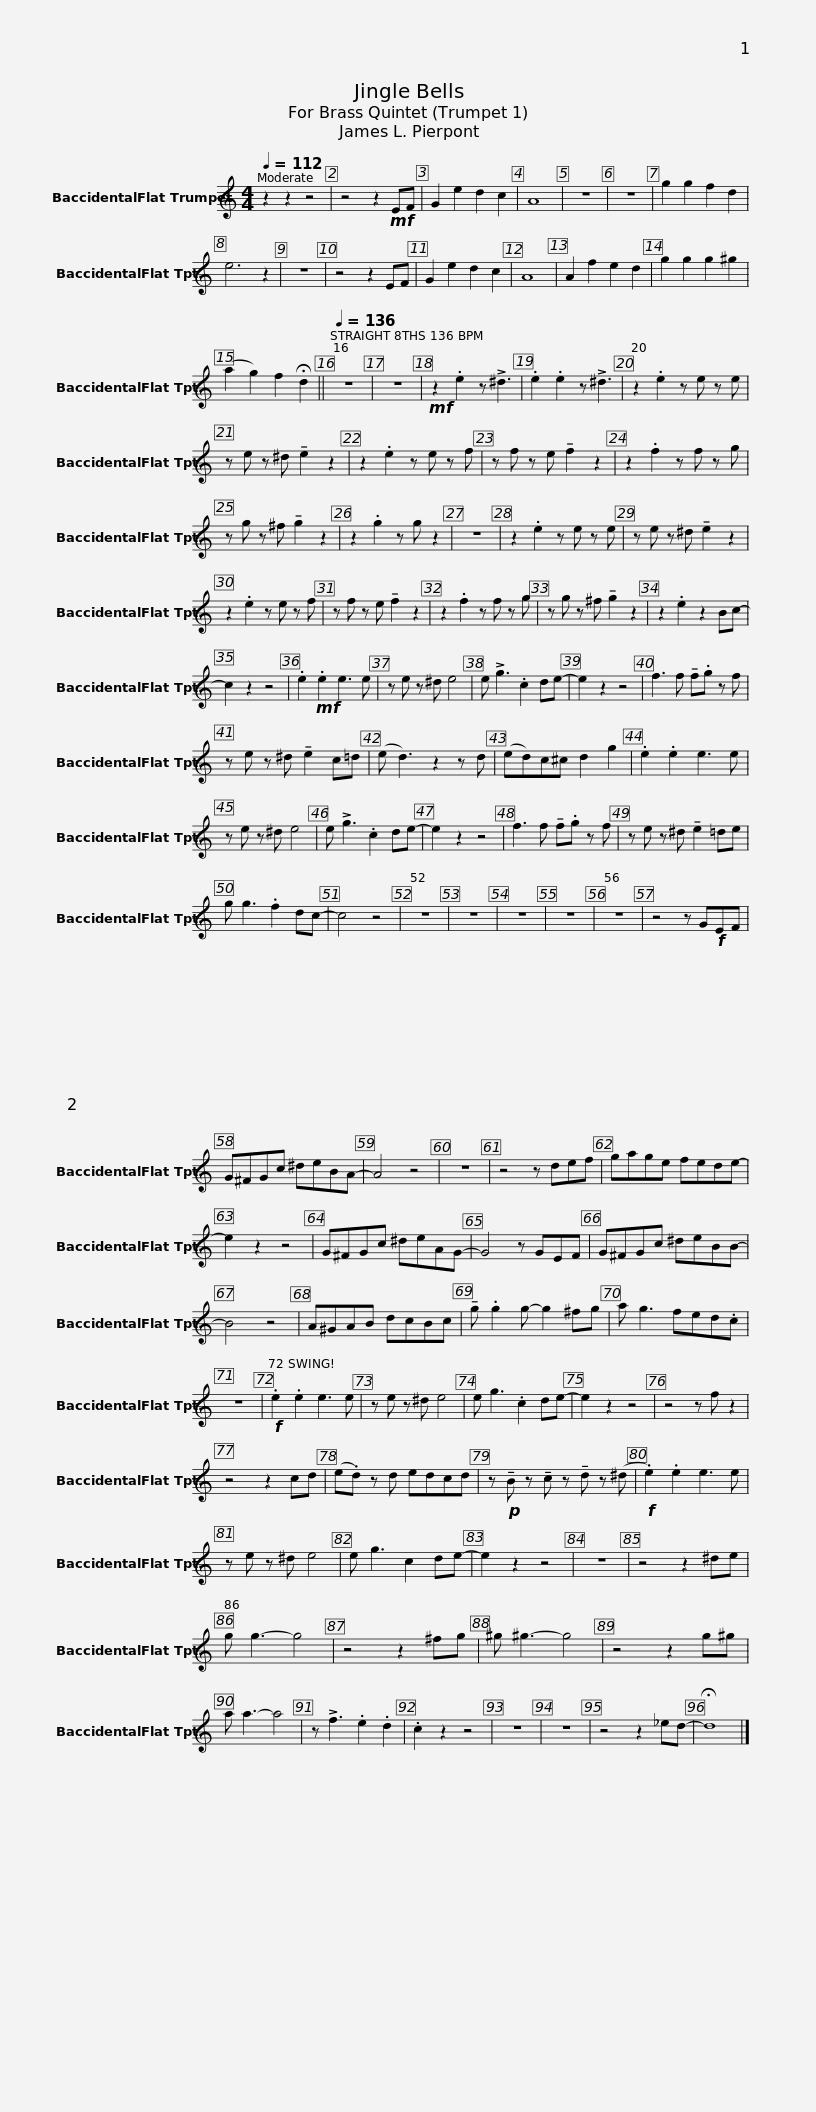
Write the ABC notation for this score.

X:1
L:1/8
Q:1/4=112
M:4/4
I:linebreak $
K:none
V:1 treble transpose=-2
V:1
[K:C] z2 z2 z4 | z4 z2!mf! EF | G2 e2 d2 c2 | A8 | z8 | %5
 z8 | g2 g2 f2 d2 | e6 z2 | z8 | z4 z2 EF | %10
 G2 e2 d2 c2 | A8 |$ A2 f2 e2 d2 | g2 g2 g2 ^g2 | (a2 g2) f2 !fermata!d2 || %15
[Q:1/4=136] z8 | z8 |!mf! z2 .e2 z !>!^d3 | .e2 .e2 z !>!^d3 | z2 .e2 z e z e | %20
 z e z ^d !tenuto!e2 z2 |$ z2 .e2 z e z f | z f z e !tenuto!f2 z2 | z2 .f2 z f z g | z g z ^f !tenuto!g2 z2 | %25
 z2 .g2 z g z2 | z8 | z2 .e2 z e z e |$ z e z ^d !tenuto!e2 z2 | z2 .e2 z e z f | %30
 z f z e !tenuto!f2 z2 | z2 .f2 z f z g | z g z ^f !tenuto!g2 z2 | z2 .e2 z2 Bc- | c2 z2 z4 |$ %35
 .e2!mf! .e2 e3 e | z e z ^d e4 | e !>!g3 .c2 de- | e2 z2 z4 | f3 f !tenuto!f.g z f | %40
 z e z ^d !tenuto!e2 c=d | (e d3) z2 z d |$ (ed)c^c d2 g2 | .e2 .e2 e3 e | z e z ^d e4 | %45
 e !>!g3 .c2 de- | e2 z2 z4 | f3 f !tenuto!f.g z f | z e z ^d !tenuto!e2 =de |$ g g3 .f2 dc- | %50
 c4 z4 | z8 | z8 | z8 | z8 | %55
 z8 | z4 z G!f!EF | G^FGc ^deBA- | A4 z4 | z8 |$ %60
 z4 z def | gage fede- | e2 z2 z4 | G^FGc ^deAG- | G4 z GEF | %65
 G^FGc ^deBB- |$ B4 z4 | A^GAB dcBc | !tenuto!g .g2 g- g2 ^fg | a g3 fed.c | %70
 z8 |!f! .e2 .e2 e3 e | z e z ^d e4 |$ e g3 .c2 de- | e2 z2 z4 | %75
 z4 z f z2 | z4 z2 cd | (e.d) z d edcd | z!p! !tenuto!B z !tenuto!c z !tenuto!d z (^d |!f! .e2) .e2 e3 e |$ %80
 z e z ^d e4 | e g3 c2 de- | e2 z2 z4 | z8 | z4 z2 ^de | %85
 g g3- g4 | z4 z2 ^fg | ^g ^g3- g4 | z4 z2 g^g |$ a a3- a4 | %90
 z !>!f3 .e2 .d2 | .c2 z2 z4 | z8 | z8 | z4 z2 _ed- | %95
 !fermata!d8 |] %96
